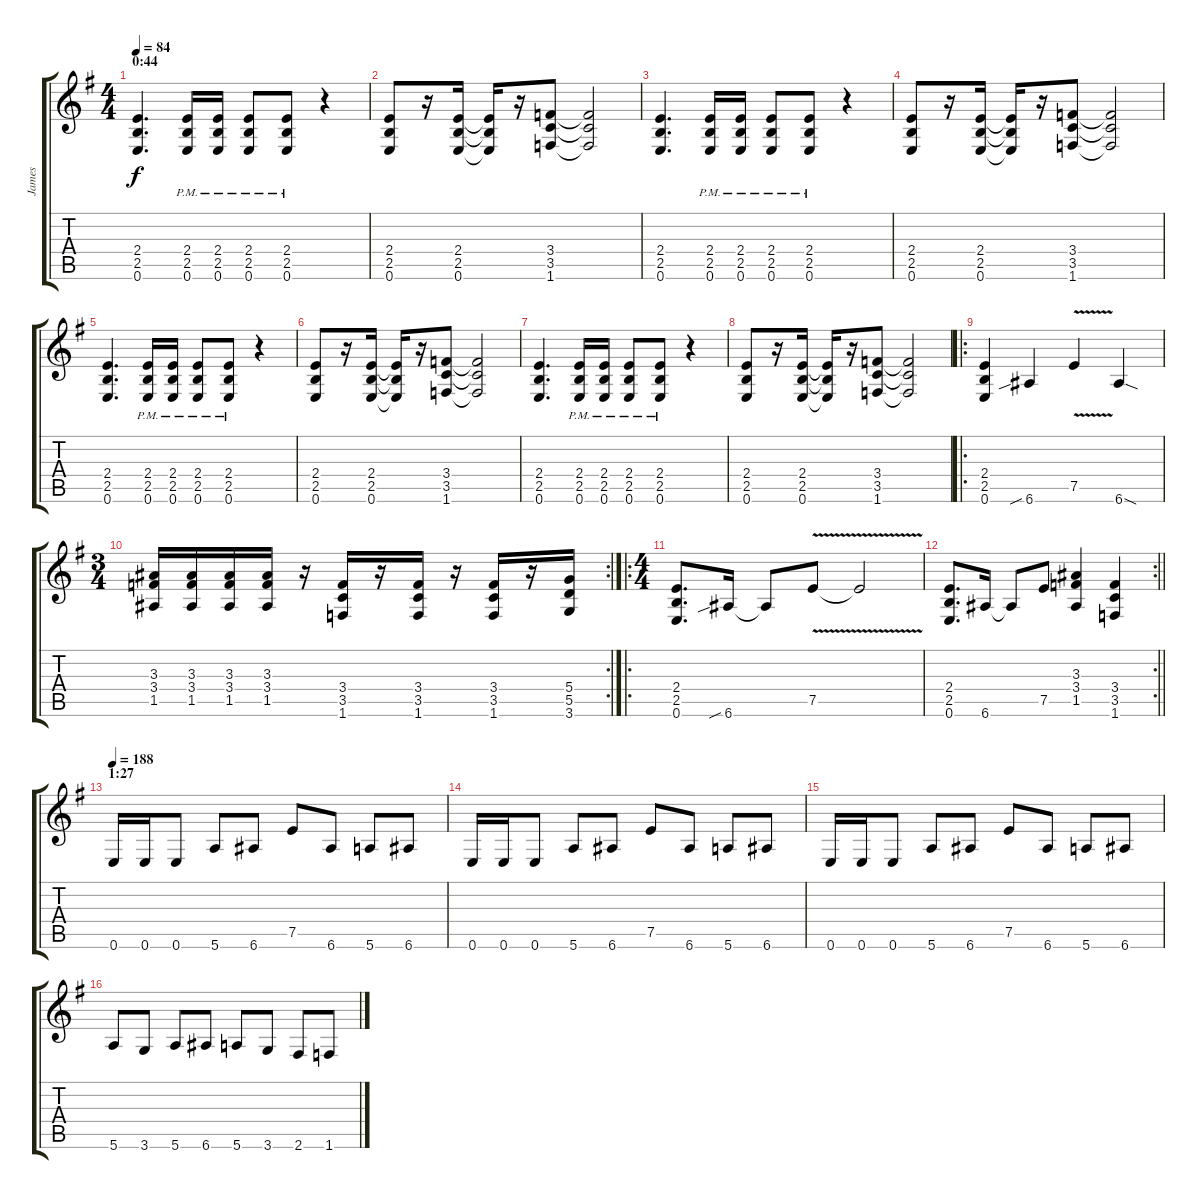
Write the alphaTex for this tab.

\track ("James" "James") {instrument distortionguitar}
\staff {score tabs}
\tuning (E4 B3 G3 D3 A2 E2) {hide}
\ts (4 4)
\section ("" "0:44")
\tempo 84
\clef g2
\ks eminor
(2.4 2.5 0.6).4{d dy f} (2.4{pm} 2.5{pm} 0.6{pm}).16 (2.4{pm} 2.5{pm} 0.6{pm}).16 (2.4{pm} 2.5{pm} 0.6{pm}).8 (2.4{pm} 2.5{pm} 0.6{pm}).8 r.4 |
(2.4 2.5 0.6).8 r.16 (2.4 2.5 0.6).16 (2.4{t} 2.5{t} 0.6{t}).16 r.16 (3.4 3.5 1.6).8 (3.4{t} 3.5{t} 1.6{t}).2 |
(2.4 2.5 0.6).4{d} (2.4{pm} 2.5{pm} 0.6{pm}).16 (2.4{pm} 2.5{pm} 0.6{pm}).16 (2.4{pm} 2.5{pm} 0.6{pm}).8 (2.4{pm} 2.5{pm} 0.6{pm}).8 r.4 |
(2.4 2.5 0.6).8 r.16 (2.4 2.5 0.6).16 (2.4{t} 2.5{t} 0.6{t}).16 r.16 (3.4 3.5 1.6).8 (3.4{t} 3.5{t} 1.6{t}).2 |
(2.4 2.5 0.6).4{d} (2.4{pm} 2.5{pm} 0.6{pm}).16 (2.4{pm} 2.5{pm} 0.6{pm}).16 (2.4{pm} 2.5{pm} 0.6{pm}).8 (2.4{pm} 2.5{pm} 0.6{pm}).8 r.4 |
(2.4 2.5 0.6).8 r.16 (2.4 2.5 0.6).16 (2.4{t} 2.5{t} 0.6{t}).16 r.16 (3.4 3.5 1.6).8 (3.4{t} 3.5{t} 1.6{t}).2 |
(2.4 2.5 0.6).4{d} (2.4{pm} 2.5{pm} 0.6{pm}).16 (2.4{pm} 2.5{pm} 0.6{pm}).16 (2.4{pm} 2.5{pm} 0.6{pm}).8 (2.4{pm} 2.5{pm} 0.6{pm}).8 r.4 |
(2.4 2.5 0.6).8 r.16 (2.4 2.5 0.6).16 (2.4{t} 2.5{t} 0.6{t}).16 r.16 (3.4 3.5 1.6).8 (3.4{t} 3.5{t} 1.6{t}).2 |
\ro
(2.4 2.5 0.6).4 6.6{sib}.4 7.5{v}.4 6.6{sod}.4 |
\rc 2
\ts (3 4)
(3.3 3.4 1.5).16 (3.3 3.4 1.5).16 (3.3 3.4 1.5).16 (3.3 3.4 1.5).16 r.16 (3.4 3.5 1.6).16 r.16 (3.4 3.5 1.6).16 r.16 (3.4 3.5 1.6).16 r.16 (5.4 5.5 3.6).16 |
\ro
\ts (4 4)
(2.4 2.5 0.6).8{d} 6.6{sib}.16 6.6{t}.8 7.5{v}.8 7.5{v t}.2 |
\rc 2
\barLineRight lightlight
(2.4 2.5 0.6).8{d} 6.6.16 6.6{t}.8 7.5.8 (3.3 3.4 1.5).4 (3.4 3.5 1.6).4 |
\section ("" "1:27")
\tempo 188
0.6.16 0.6.16 0.6.8 5.6.8 6.6.8 7.5.8 6.6.8 5.6.8 6.6.8 |
0.6.16 0.6.16 0.6.8 5.6.8 6.6.8 7.5.8 6.6.8 5.6.8 6.6.8 |
0.6.16 0.6.16 0.6.8 5.6.8 6.6.8 7.5.8 6.6.8 5.6.8 6.6.8 |
5.6.8 3.6.8 5.6.8 6.6.8 5.6.8 3.6.8 2.6.8 1.6.8
